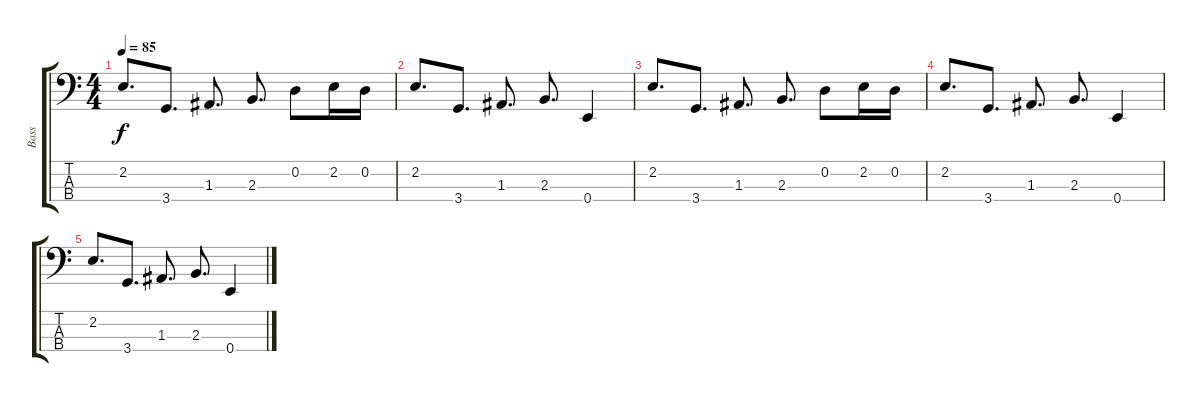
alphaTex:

\track ("Bass" "Bass") {instrument electricbassfinger}
\staff {score tabs}
\tuning (G2 D2 A1 E1) {hide}
\ts (4 4)
\tempo 85
\clef f4
\ks c
2.2.8{d dy f} 3.4.8{d} 1.3.8{d} 2.3.8{d} 0.2.8 2.2.16 0.2.16 |
2.2.8{d} 3.4.8{d} 1.3.8{d} 2.3.8{d} 0.4.4 |
2.2.8{d} 3.4.8{d} 1.3.8{d} 2.3.8{d} 0.2.8 2.2.16 0.2.16 |
2.2.8{d} 3.4.8{d} 1.3.8{d} 2.3.8{d} 0.4.4 |
2.2.8{d} 3.4.8{d} 1.3.8{d} 2.3.8{d} 0.4.4
